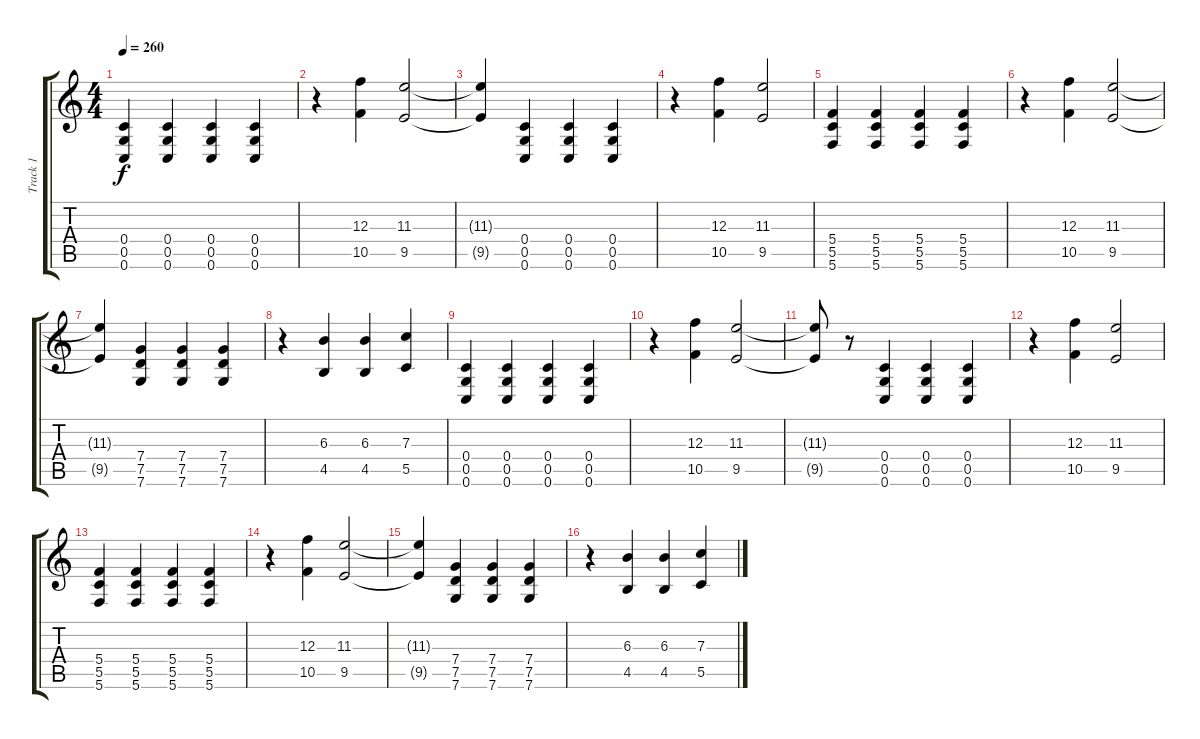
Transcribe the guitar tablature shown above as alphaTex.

\track ("Track 1" "Track 1") {instrument distortionguitar}
\staff {score tabs}
\tuning (D4 A3 F3 C3 G2 C2) {hide}
\ts (4 4)
\tempo 260
\clef g2
\ks c
(0.4 0.5 0.6).4{dy f} (0.4 0.5 0.6).4 (0.4 0.5 0.6).4 (0.4 0.5 0.6).4 |
r.4 (12.3 10.5).4 (11.3 9.5).2 |
(11.3{t} 9.5{t}).4 (0.4 0.5 0.6).4 (0.4 0.5 0.6).4 (0.4 0.5 0.6).4 |
r.4 (12.3 10.5).4 (11.3 9.5).2 |
(5.4 5.5 5.6).4 (5.4 5.5 5.6).4 (5.4 5.5 5.6).4 (5.4 5.5 5.6).4 |
r.4 (12.3 10.5).4 (11.3 9.5).2 |
(11.3{t} 9.5{t}).4 (7.4 7.5 7.6).4 (7.4 7.5 7.6).4 (7.4 7.5 7.6).4 |
r.4 (6.3 4.5).4 (6.3 4.5).4 (7.3 5.5).4 |
(0.4 0.5 0.6).4 (0.4 0.5 0.6).4 (0.4 0.5 0.6).4 (0.4 0.5 0.6).4 |
r.4 (12.3 10.5).4 (11.3 9.5).2 |
(11.3{t} 9.5{t}).8 r.8 (0.4 0.5 0.6).4 (0.4 0.5 0.6).4 (0.4 0.5 0.6).4 |
r.4 (12.3 10.5).4 (11.3 9.5).2 |
(5.4 5.5 5.6).4 (5.4 5.5 5.6).4 (5.4 5.5 5.6).4 (5.4 5.5 5.6).4 |
r.4 (12.3 10.5).4 (11.3 9.5).2 |
(11.3{t} 9.5{t}).4 (7.4 7.5 7.6).4 (7.4 7.5 7.6).4 (7.4 7.5 7.6).4 |
r.4 (6.3 4.5).4 (6.3 4.5).4 (7.3 5.5).4
